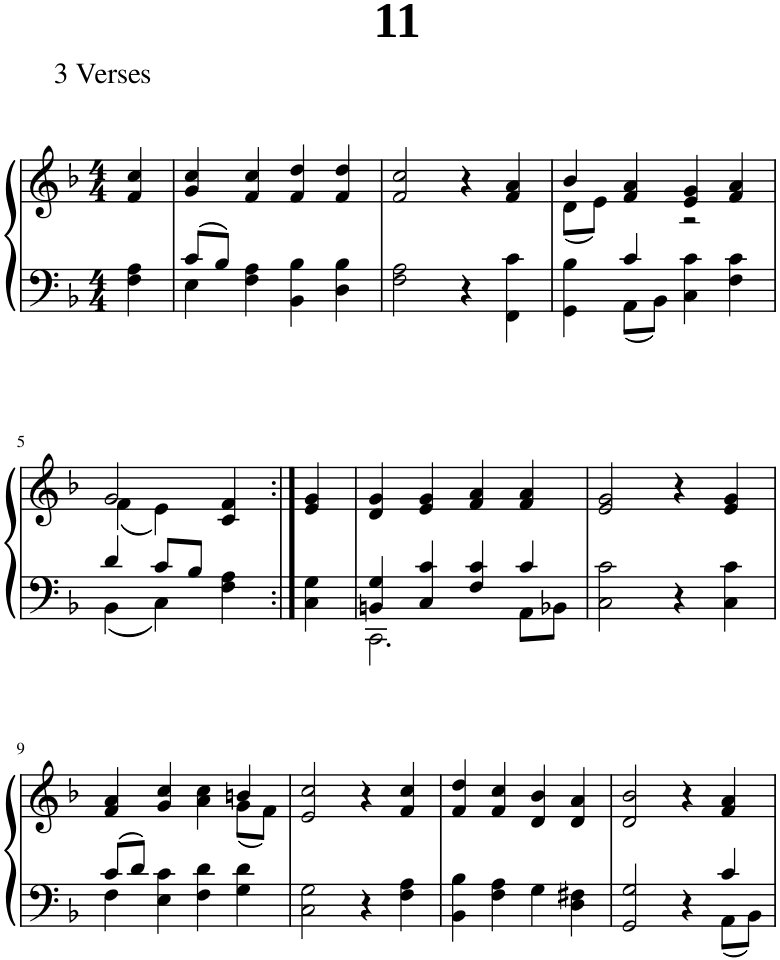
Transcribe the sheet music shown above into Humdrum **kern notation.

**kern	**kern
*part1	*part1
*staff2	*staff1
*I"Piano	*
*I'Pno.	*
*clefF4	*clefG2
*k[b-]	*k[b-]
*M4/4	*M4/4
=1	=1
4F\ 4A\	4f/ 4cc/
=2	=2
*^	*
8c/L	4E\	4g/ 4cc/
8B-/J	.	.
4F\ 4A\	4ryy	4f/ 4cc/
4BB-\ 4B-\	2ryy	4f/ 4dd/
4D\ 4B-\	.	4f/ 4dd/
*v	*v	*
=3	=3
2F\ 2A\	2f/ 2cc/
4r	4r
4FF\ 4c\	4f/ 4a/
=4	=4
*^	*^
4GG\ 4B-\	4ryy	4b-/	(8d\L
.	.	.	8e\J)
4c/	8AA\L	4f/ 4a/	4ryy
.	8BB-\J	.	.
4C\ 4c\	2ryy	4e/ 4g/	2r
4F\ 4c\	.	4f/ 4a/	.
!!LO:LB:g=z	!!
=5	=5	=5	=5
4d/	4BB-\	2g/	(4f\
8c/L	4C\	.	4e\)
8B-/J	.	.	.
4F\ 4A\	4ryy	4c/ 4f/	4ryy
*v	*v	*	*
*	*v	*v
=6:|!	=6:|!
4C\ 4G\	4e/ 4g/
=7	=7
*^	*
4BBn/ 4G/	2.CC\	4d/ 4g/
4C/ 4c/	.	4e/ 4g/
4F/ 4c/	.	4f/ 4a/
4c/	8AA\L	4f/ 4a/
.	8BB-X\J	.
*v	*v	*
=8	=8
2C\ 2c\	2e/ 2g/
4r	4r
4C\ 4c\	4e/ 4g/
!!LO:LB:g=z
=9	=9
*^	*^
8c/L	4F\	4f/ 4a/	2.ryy
8d/J	.	.	.
4E\ 4c\	2.ryy	4g/ 4cc/	.
4F\ 4d\	.	4a\ 4cc\	.
4G\ 4d\	.	4bn/	(8g\L
.	.	.	8f\J)
*v	*v	*	*
*	*v	*v
=10	=10
2C\ 2G\	2e/ 2cc/
4r	4r
4F\ 4A\	4f/ 4cc/
=11	=11
4BB-\ 4B-\	4f/ 4dd/
4F\ 4A\	4f/ 4cc/
4G\	4d/ 4b-/
4D\ 4F#X\	4d/ 4a/
=12	=12
*^	*
2GG/ 2G/	2.ryy	2d/ 2b-/
4r	.	4r
4c/	8AA\L	4f/ 4a/
.	8BB-\J	.
*v	*v	*
=	=
*-	*-
